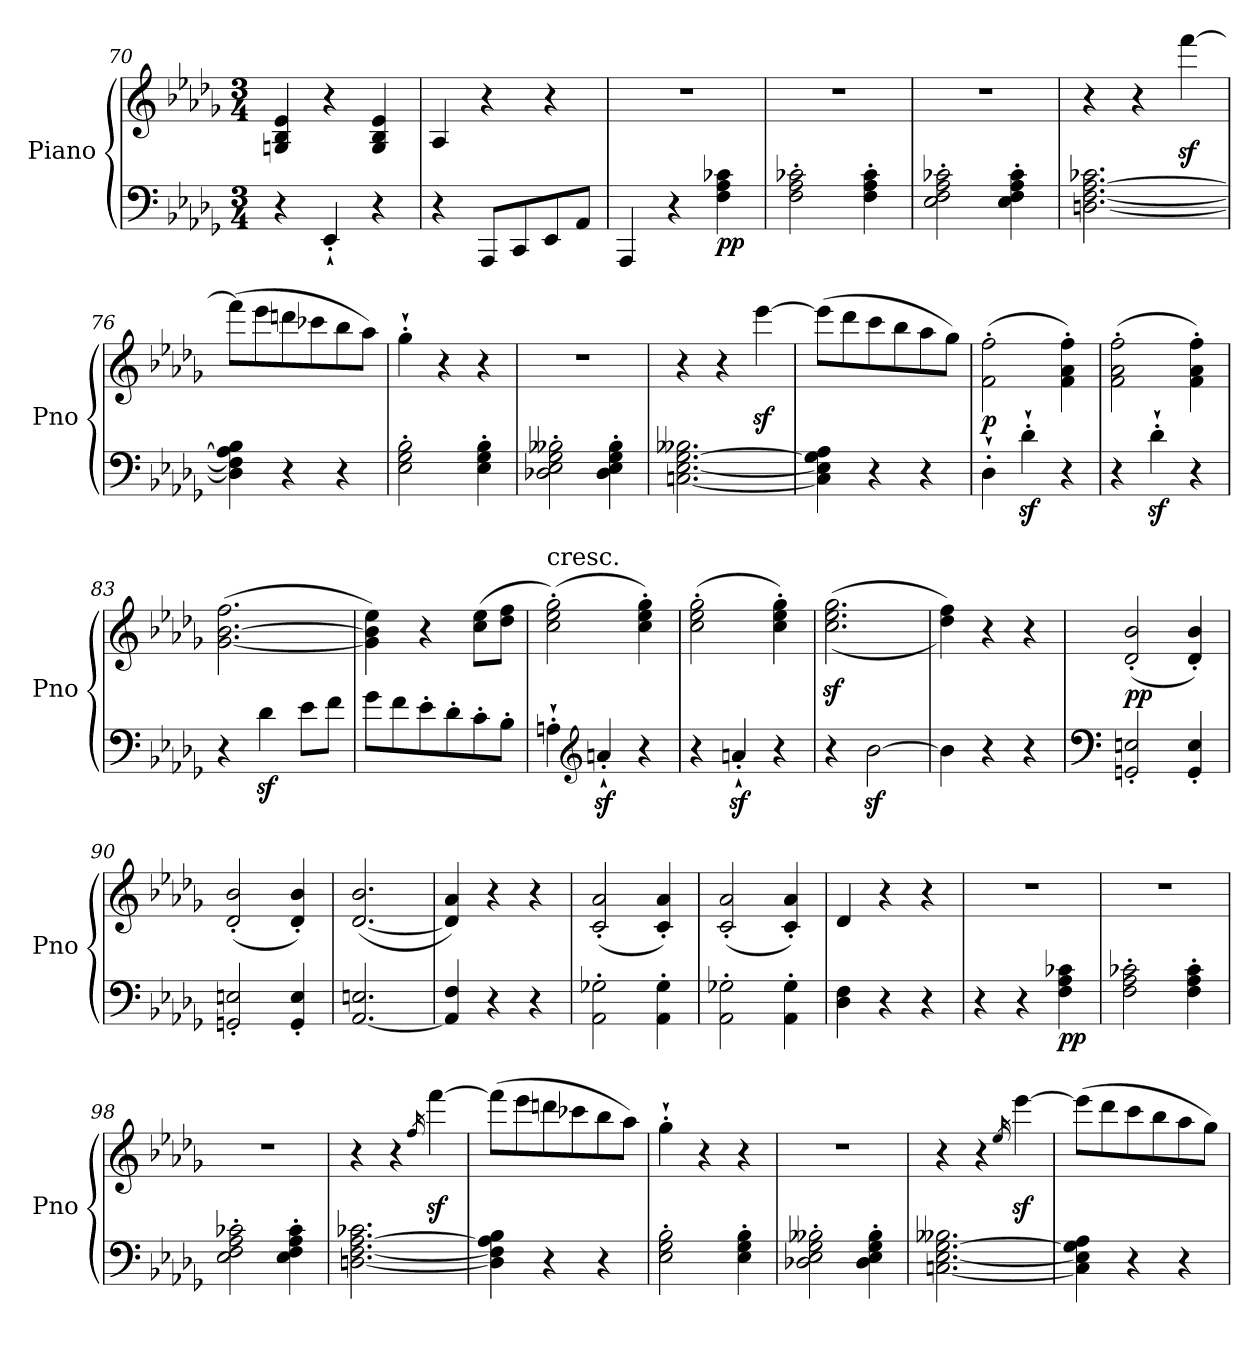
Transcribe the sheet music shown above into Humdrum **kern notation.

**kern	**kern	**dynam
*part1	*part1	*part1
*staff2	*staff1	*staff1/2
*I"Piano	*	*
*I'Pno	*	*
*clefF4	*clefG2	*
*k[b-e-a-d-g-]	*k[b-e-a-d-g-]	*
*M3/4	*M3/4	*
=70	=70	=70
4r	4Gn/ 4B-/ 4e-/	.
4EE-'`/	4r	.
4r	4G/ 4B-/ 4e-/	.
=71	=71	=71
4r	4A-/	.
8AAA-/L	4r	.
8CC/	.	.
8EE-/	4r	.
8AA-/J	.	.
=72	=72	=72
4AAA-/	2.r	.
4r	.	.
!	!	!LO:DY:b=2
4F\ 4A-\ 4c-X\	.	pp
=73	=73	=73
2F\' 2A-\' 2c-X\'	2.r	.
4F\' 4A-\' 4c-\'	.	.
=74	=74	=74
2E-\' 2F\' 2A-\' 2c-X\'	2.r	.
4E-\' 4F\' 4A-\' 4c-\'	.	.
=75	=75	=75
[2.Dn\ [2.F\ [2.A-\ 2.c-X\	4r	.
.	4r	.
.	[4fffz<\	.
=76	=76	=76
4D\] 4F\] 4A-\] 4B-\	(>8fff\L]	.
.	8eee-\	.
4r	8dddn\	.
.	8ccc-X\	.
4r	8bb-\	.
.	8aa-\J)	.
=77	=77	=77
2E-\' 2G-\' 2B-\'	4gg-'`\	.
.	4r	.
4E-\' 4G-\' 4B-\'	4r	.
!!LO:LB:g=z
=78	=78	=78
2D-X\' 2E-\' 2G-\' 2B--X\'	2.r	.
4D-\' 4E-\' 4G-\' 4B--\'	.	.
=79	=79	=79
[2.Cn\ [2.E-\ [2.G-\ 2.B--X\	4r	.
.	4r	.
.	[4eee-z<\	.
=80	=80	=80
4C\] 4E-\] 4G-\] 4A-\	(>8eee-\L]	.
.	8ddd-\	.
4r	8ccc\	.
.	8bb-\	.
4r	8aa-\	.
.	8gg-\J)	.
=81	=81	=81
!	!	!LO:DY:b
4D-'`\	(>2f\' 2ff\'	p
4d-z<'`\	.	.
4r	4f\' 4a-\' 4ff\')	.
=82	=82	=82
4r	(>2f\' 2a-\' 2ff\'	.
4d-z<'`\	.	.
4r	4f\' 4a-\' 4ff\')	.
=83	=83	=83
4r	(<[2.g-\ [2.b-\ 2.ff\	.
4d-z<\	.	.
8e-\L	.	.
8f\J	.	.
=84	=84	=84
8g-\L	4g-\] 4b-\] 4ee-\)	.
8f\	.	.
8e-'\	4r	.
8d-'\	.	.
8c'\	(>8cc\ 8ee-\L	.
8B-'\J	8dd-\ 8ff\J	.
=85	=85	=85
!	!LO:TX:a:t=cresc.	!
4An'`\	(>2cc\' 2ee-\' 2gg-\')	.
*clefG2	*	*
4anz<'`/	.	.
4r	4cc\' 4ee-\' 4gg-\')	.
!!LO:LB:g=z
=86	=86	=86
4r	(>2cc\' 2ee-\' 2gg-\'	.
4anz<'`/	.	.
4r	4cc\' 4ee-\' 4gg-\')	.
=87	=87	=87
4r	(>(>2.cc\z< 2.ee-\z< 2.gg-\z<	.
[2b-z<\	.	.
=88	=88	=88
4b-\]	4dd-\ 4ff\))	.
4r	4r	.
4r	4r	.
=89	=89	=89
*clefF4	*	*
!	!	!LO:DY:b
2GGn/' 2En/'	(<2d-/' 2b-/'	pp
4GG/' 4E/'	4d-/' 4b-/')	.
=90	=90	=90
2GGn/' 2En/'	(<2d-/' 2b-/'	.
4GG/' 4E/'	4d-/' 4b-/')	.
=91	=91	=91
[2.AA-/ 2.En/	(>[2.d-/ 2.b-/	.
=92	=92	=92
4AA-/] 4F/	4d-/] 4a-/)	.
4r	4r	.
4r	4r	.
=93	=93	=93
2AA-\' 2G-X\'	(<2c/' 2a-/'	.
4AA-\' 4G-\'	4c/' 4a-/')	.
=94	=94	=94
2AA-\' 2G-X\'	(<2c/' 2a-/'	.
4AA-\' 4G-\'	4c/' 4a-/')	.
=95	=95	=95
4D-\ 4F\	4d-/	.
4r	4r	.
4r	4r	.
=96	=96	=96
4r	2.r	.
4r	.	.
!	!	!LO:DY:b=2
4F\ 4A-\ 4c-X\	.	pp
=97	=97	=97
2F\' 2A-\' 2c-X\'	2.r	.
4F\' 4A-\' 4c-\'	.	.
!!LO:LB:g=z
=98	=98	=98
2E-\' 2F\' 2A-\' 2c-X\'	2.r	.
4E-\' 4F\' 4A-\' 4c-\'	.	.
=99	=99	=99
[2.Dn\ [2.F\ [2.A-\ 2.c-X\	4r	.
.	4r	.
.	16qff/	.
.	[4fffz<\	.
=100	=100	=100
4D\] 4F\] 4A-\] 4B-\	(>8fff\L]	.
.	8eee-\	.
4r	8dddn\	.
.	8ccc-X\	.
4r	8bb-\	.
.	8aa-\J)	.
=101	=101	=101
2E-\' 2G-\' 2B-\'	4gg-'`\	.
.	4r	.
4E-\' 4G-\' 4B-\'	4r	.
=102	=102	=102
2D-X\' 2E-\' 2G-\' 2B--X\'	2.r	.
4D-\' 4E-\' 4G-\' 4B--\'	.	.
=103	=103	=103
[2.Cn\ [2.E-\ [2.G-\ 2.B--X\	4r	.
.	4r	.
.	16qee-/	.
.	[4eee-z<\	.
=104	=104	=104
4C\] 4E-\] 4G-\] 4A-\	(>8eee-\L]	.
.	8ddd-\	.
4r	8ccc\	.
.	8bb-\	.
4r	8aa-\	.
.	8gg-\J)	.
=	=	=
*-	*-	*-
